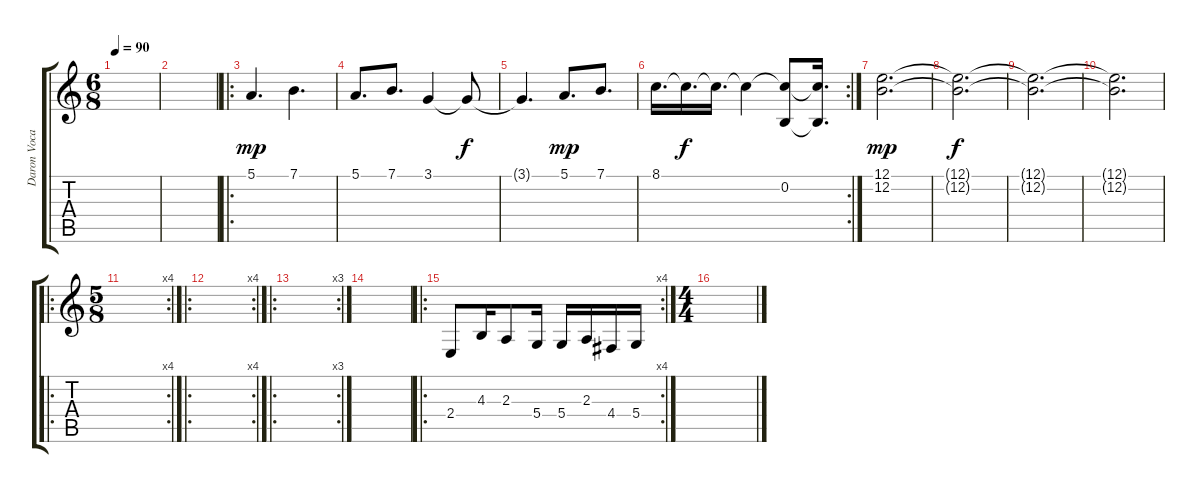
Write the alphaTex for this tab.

\track ("Daron Vocals" "Daron Voca") {instrument lead8bassandlead}
\staff {score tabs}
\tuning (E4 B3 G3 D3 A2 E2) {hide}
\ts (6 8)
\tempo 90
\clef g2
\ks c
|
|
\ro
5.1.4{d dy mp} 7.1.4{d} |
5.1.8{d} 7.1.8{d} 3.1.4 3.1{t}.8{dy f} |
3.1{t}.4{d} 5.1.8{d dy mp} 7.1.8{d} |
\rc 2
8.1.16{d} 8.1{t}.16{d dy f} 8.1{t}.16{d} 8.1{t}.4 (8.1{t} 0.2).8 (8.1{t} 0.2{t}).16{d} |
(12.1 12.2).2{d dy mp volume 10} |
(12.1{t} 12.2{t}).2{d dy f} |
(12.1{t} 12.2{t}).2{d} |
(12.1{t} 12.2{t}).2{d} |
\ro
\rc 4
\ts (5 8)
|
\ro
\rc 4
|
\ro
\rc 3
|
|
\ro
\rc 4
2.4.8 4.3.16 2.3.8 5.4.16 5.4.16 2.3.16 4.4.16 5.4.16 |
\ts (4 4)
